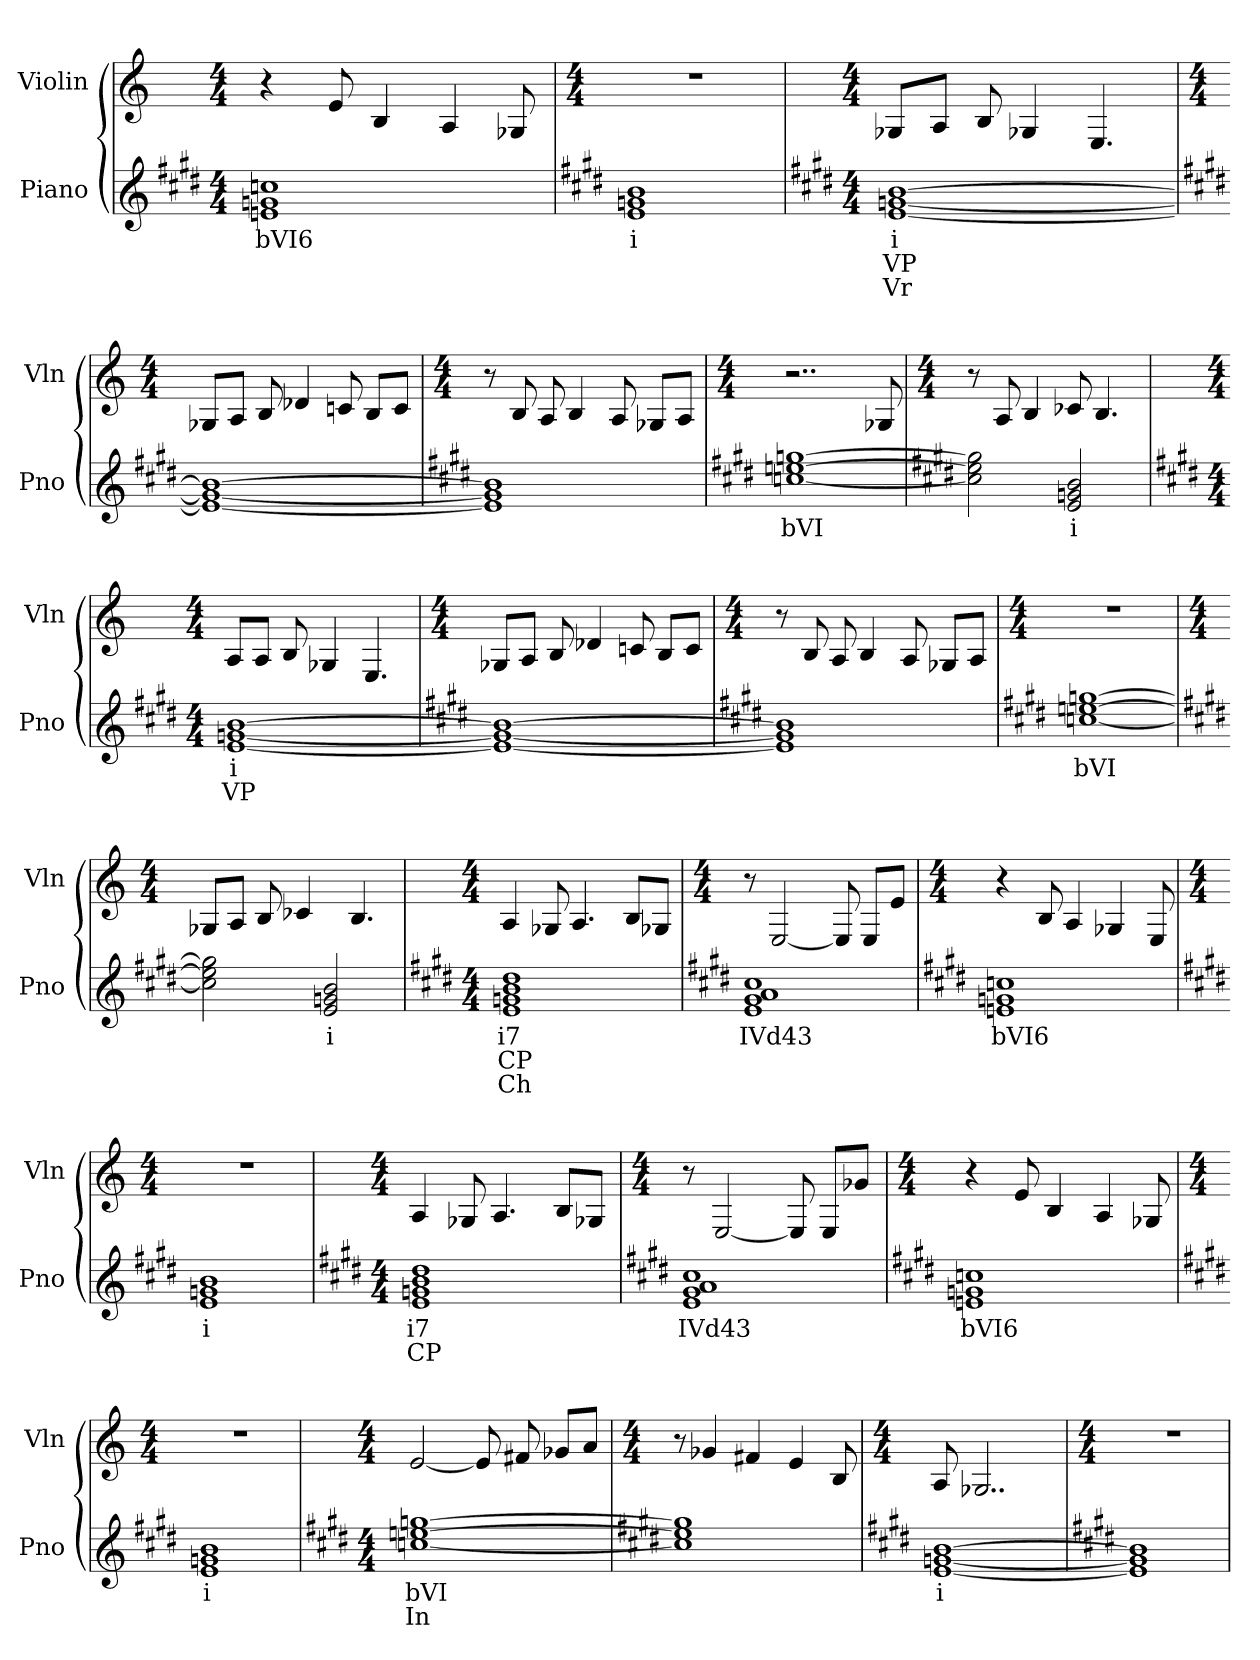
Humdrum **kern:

**kern	**text	**text	**text	**kern
*part2	*part2	*part2	*part2	*part1
*staff2	*staff2	*staff2	*staff2	*staff1
*I"Piano	*	*	*	*I"Violin
*I'Pno	*	*	*	*I'Vln
*k[f#c#g#d#]	*	*	*	*
*E:	*	*	*	*
*M4/4	*	*	*	*M4/4
=	=	=	=	=
1en 1gn 1ccn	bVI6	.	.	4r
.	.	.	.	8e
.	.	.	.	4B
.	.	.	.	4A
.	.	.	.	8G-X
=	=	=	=	=
*k[f#c#g#d#]	*	*	*	*
*E:	*	*	*	*
*	*	*	*	*M4/4
1e 1gn 1b	i	.	.	1r
=	=	=	=	=
*k[f#c#g#d#]	*	*	*	*
*E:	*	*	*	*
*M4/4	*	*	*	*M4/4
[1e [1gn [1b	i	VP	Vr	8G-XL
.	.	.	.	8AJ
.	.	.	.	8B
.	.	.	.	4G-X
.	.	.	.	4.E
=	=	=	=	=
*k[f#c#g#d#]	*	*	*	*
*E:	*	*	*	*
*	*	*	*	*M4/4
1e_ 1gn_ 1b_	.	.	.	8G-XL
.	.	.	.	8AJ
.	.	.	.	8B
.	.	.	.	4d-X
.	.	.	.	8cn
.	.	.	.	8BL
.	.	.	.	8cJ
=	=	=	=	=
*k[f#c#g#d#]	*	*	*	*
*E:	*	*	*	*
*	*	*	*	*M4/4
1e] 1gn] 1b]	.	.	.	8r
.	.	.	.	8B
.	.	.	.	8A
.	.	.	.	4B
.	.	.	.	8A
.	.	.	.	8G-XL
.	.	.	.	8AJ
=	=	=	=	=
*k[f#c#g#d#]	*	*	*	*
*E:	*	*	*	*
*	*	*	*	*M4/4
[1ccn [1een [1ggn	bVI	.	.	2..r
.	.	.	.	8G-X
=	=	=	=	=
*k[f#c#g#d#]	*	*	*	*
*E:	*	*	*	*
*	*	*	*	*M4/4
2ccn] 2een] 2ggn]	.	.	.	8r
.	.	.	.	8A
.	.	.	.	4B
2e 2gn 2b	i	.	.	8c-X
.	.	.	.	4.B
=	=	=	=	=
*k[f#c#g#d#]	*	*	*	*
*E:	*	*	*	*
*M4/4	*	*	*	*M4/4
[1e [1gn [1b	i	VP	.	8AL
.	.	.	.	8AJ
.	.	.	.	8B
.	.	.	.	4G-X
.	.	.	.	4.E
=	=	=	=	=
*k[f#c#g#d#]	*	*	*	*
*E:	*	*	*	*
*	*	*	*	*M4/4
1e_ 1gn_ 1b_	.	.	.	8G-XL
.	.	.	.	8AJ
.	.	.	.	8B
.	.	.	.	4d-X
.	.	.	.	8cn
.	.	.	.	8BL
.	.	.	.	8cJ
=	=	=	=	=
*k[f#c#g#d#]	*	*	*	*
*E:	*	*	*	*
*	*	*	*	*M4/4
1e] 1gn] 1b]	.	.	.	8r
.	.	.	.	8B
.	.	.	.	8A
.	.	.	.	4B
.	.	.	.	8A
.	.	.	.	8G-XL
.	.	.	.	8AJ
=	=	=	=	=
*k[f#c#g#d#]	*	*	*	*
*E:	*	*	*	*
*	*	*	*	*M4/4
[1ccn [1een [1ggn	bVI	.	.	1r
=	=	=	=	=
*k[f#c#g#d#]	*	*	*	*
*E:	*	*	*	*
*	*	*	*	*M4/4
2ccn] 2een] 2ggn]	.	.	.	8G-XL
.	.	.	.	8AJ
.	.	.	.	8B
.	.	.	.	4c-X
2e 2gn 2b	i	.	.	.
.	.	.	.	4.B
=	=	=	=	=
*k[f#c#g#d#]	*	*	*	*
*E:	*	*	*	*
*M4/4	*	*	*	*M4/4
1e 1gn 1b 1dd#	i7	CP	Ch	4A
.	.	.	.	8G-X
.	.	.	.	4.A
.	.	.	.	8BL
.	.	.	.	8G-XJ
=	=	=	=	=
*k[f#c#g#d#]	*	*	*	*
*E:	*	*	*	*
*	*	*	*	*M4/4
1e 1g# 1a 1cc#	IVd43	.	.	8r
.	.	.	.	[2E
.	.	.	.	8E]
.	.	.	.	8EL
.	.	.	.	8eJ
=	=	=	=	=
*k[f#c#g#d#]	*	*	*	*
*E:	*	*	*	*
*	*	*	*	*M4/4
1en 1gn 1ccn	bVI6	.	.	4r
.	.	.	.	8B
.	.	.	.	4A
.	.	.	.	4G-X
.	.	.	.	8E
=	=	=	=	=
*k[f#c#g#d#]	*	*	*	*
*E:	*	*	*	*
*	*	*	*	*M4/4
1e 1gn 1b	i	.	.	1r
=	=	=	=	=
*k[f#c#g#d#]	*	*	*	*
*E:	*	*	*	*
*M4/4	*	*	*	*M4/4
1e 1gn 1b 1dd#	i7	CP	.	4A
.	.	.	.	8G-X
.	.	.	.	4.A
.	.	.	.	8BL
.	.	.	.	8G-XJ
=	=	=	=	=
*k[f#c#g#d#]	*	*	*	*
*E:	*	*	*	*
*	*	*	*	*M4/4
1e 1g# 1a 1cc#	IVd43	.	.	8r
.	.	.	.	[2E
.	.	.	.	8E]
.	.	.	.	8EL
.	.	.	.	8g-XJ
=	=	=	=	=
*k[f#c#g#d#]	*	*	*	*
*E:	*	*	*	*
*	*	*	*	*M4/4
1en 1gn 1ccn	bVI6	.	.	4r
.	.	.	.	8e
.	.	.	.	4B
.	.	.	.	4A
.	.	.	.	8G-X
=	=	=	=	=
*k[f#c#g#d#]	*	*	*	*
*E:	*	*	*	*
*	*	*	*	*M4/4
1e 1gn 1b	i	.	.	1r
=	=	=	=	=
*k[f#c#g#d#]	*	*	*	*
*E:	*	*	*	*
*M4/4	*	*	*	*M4/4
[1ccn [1een [1ggn	bVI	In	.	[2e
.	.	.	.	8e]
.	.	.	.	8f#X
.	.	.	.	8g-XL
.	.	.	.	8aJ
=	=	=	=	=
*k[f#c#g#d#]	*	*	*	*
*E:	*	*	*	*
*	*	*	*	*M4/4
1ccn] 1een] 1ggn]	.	.	.	8r
.	.	.	.	4g-X
.	.	.	.	4f#X
.	.	.	.	4e
.	.	.	.	8B
=	=	=	=	=
*k[f#c#g#d#]	*	*	*	*
*E:	*	*	*	*
*	*	*	*	*M4/4
[1e [1gn [1b	i	.	.	8A
.	.	.	.	2..G-X
=	=	=	=	=
*k[f#c#g#d#]	*	*	*	*
*E:	*	*	*	*
*	*	*	*	*M4/4
1e] 1gn] 1b]	.	.	.	1r
=	=	=	=	=
*-	*-	*-	*-	*-
